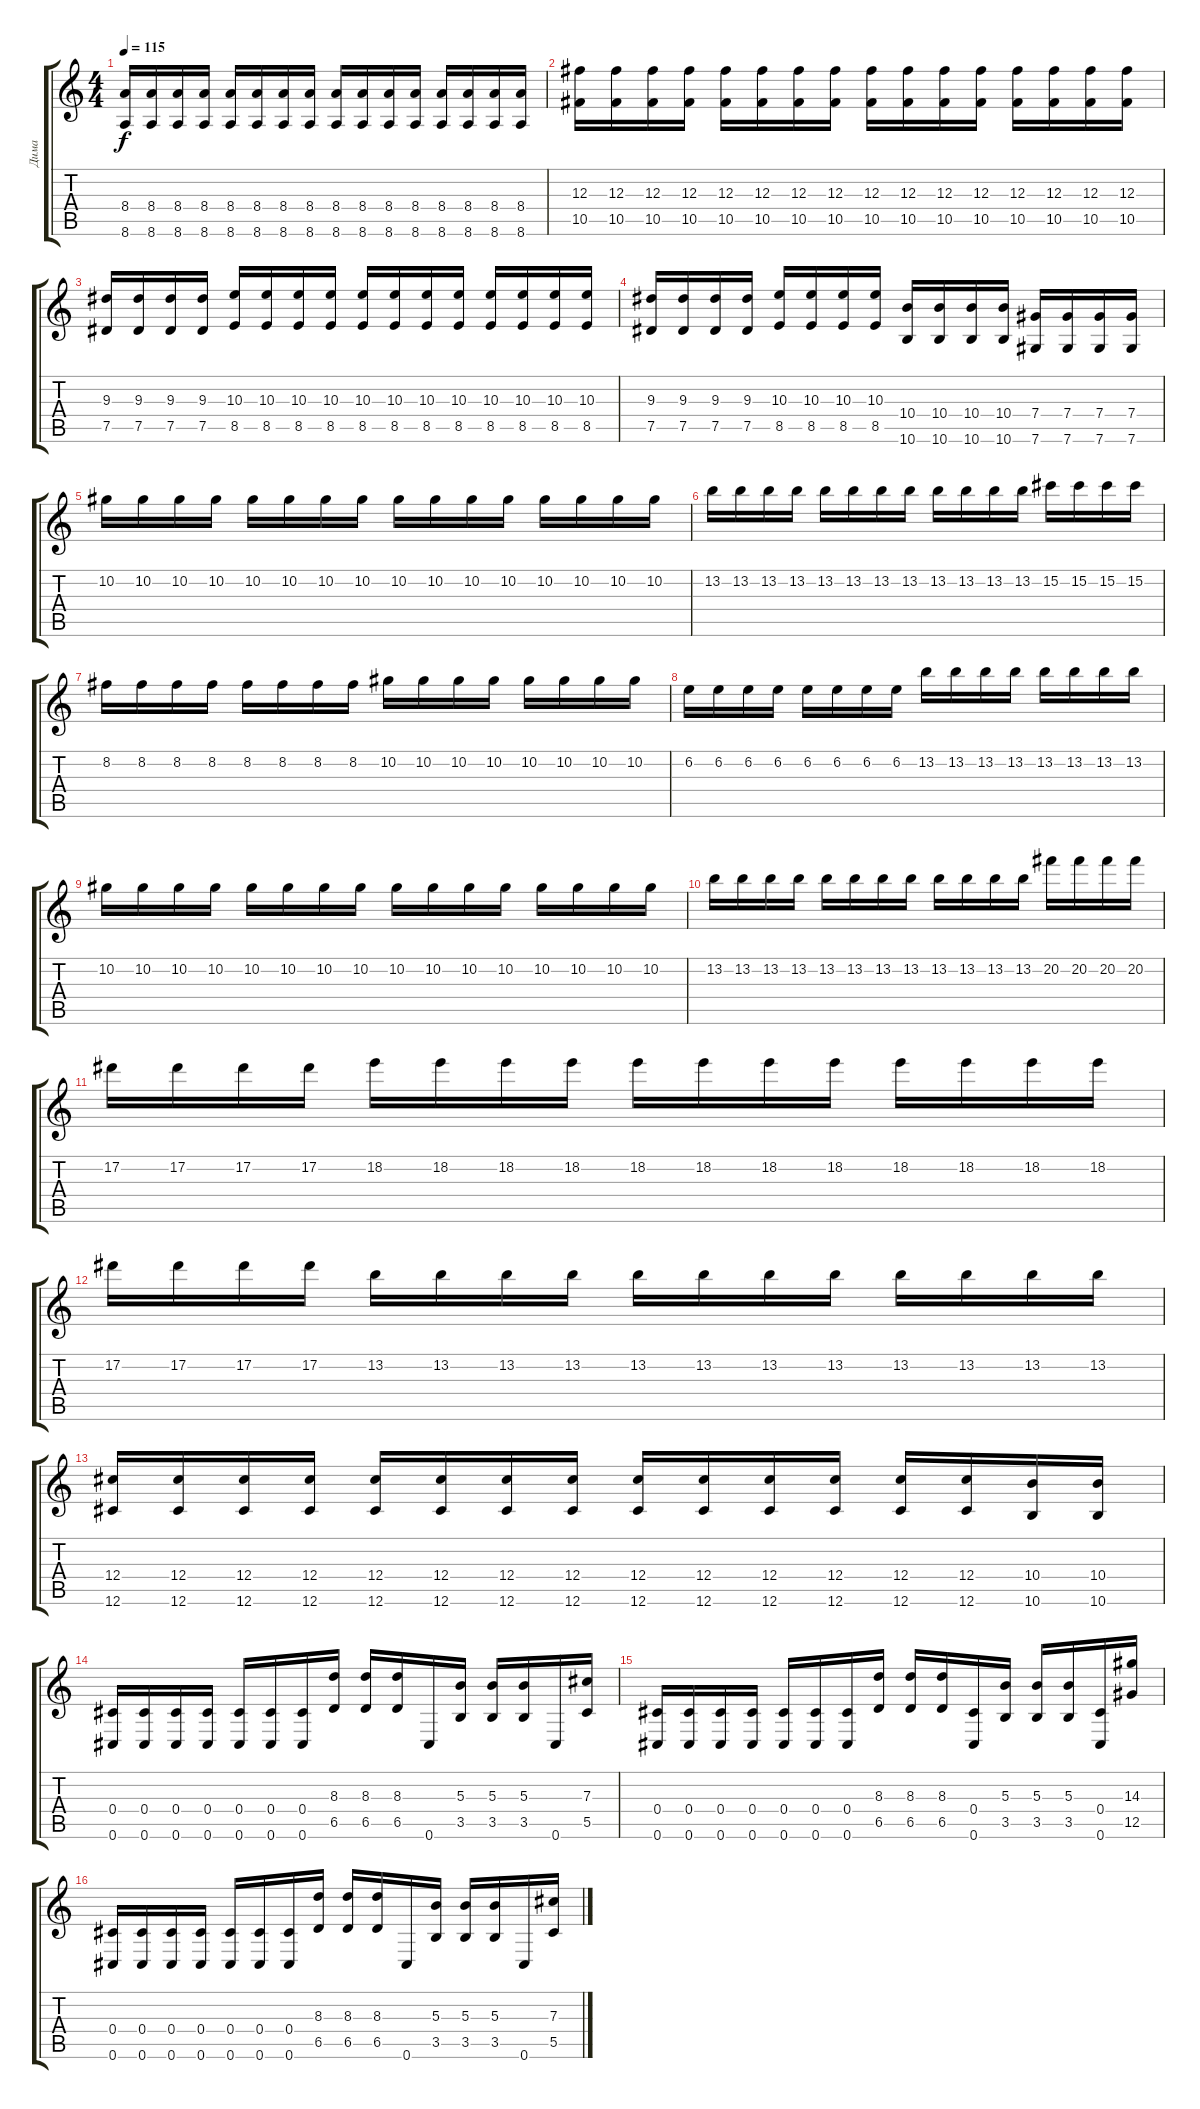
\track ("Дима" "Дима") {instrument distortionguitar}
\staff {score tabs}
\tuning (Eb4 Bb3 Gb3 Db3 Ab2 Db2) {hide}
\ts (4 4)
\tempo 115
\clef g2
\ks c
(8.4 8.6).16{dy f} (8.4 8.6).16 (8.4 8.6).16 (8.4 8.6).16 (8.4 8.6).16 (8.4 8.6).16 (8.4 8.6).16 (8.4 8.6).16 (8.4 8.6).16 (8.4 8.6).16 (8.4 8.6).16 (8.4 8.6).16 (8.4 8.6).16 (8.4 8.6).16 (8.4 8.6).16 (8.4 8.6).16 |
(12.3 10.5).16 (12.3 10.5).16 (12.3 10.5).16 (12.3 10.5).16 (12.3 10.5).16 (12.3 10.5).16 (12.3 10.5).16 (12.3 10.5).16 (12.3 10.5).16 (12.3 10.5).16 (12.3 10.5).16 (12.3 10.5).16 (12.3 10.5).16 (12.3 10.5).16 (12.3 10.5).16 (12.3 10.5).16 |
(9.3 7.5).16 (9.3 7.5).16 (9.3 7.5).16 (9.3 7.5).16 (10.3 8.5).16 (10.3 8.5).16 (10.3 8.5).16 (10.3 8.5).16 (10.3 8.5).16 (10.3 8.5).16 (10.3 8.5).16 (10.3 8.5).16 (10.3 8.5).16 (10.3 8.5).16 (10.3 8.5).16 (10.3 8.5).16 |
(9.3 7.5).16 (9.3 7.5).16 (9.3 7.5).16 (9.3 7.5).16 (10.3 8.5).16 (10.3 8.5).16 (10.3 8.5).16 (10.3 8.5).16 (10.4 10.6).16 (10.4 10.6).16 (10.4 10.6).16 (10.4 10.6).16 (7.4 7.6).16 (7.4 7.6).16 (7.4 7.6).16 (7.4 7.6).16 |
10.2.16 10.2.16 10.2.16 10.2.16 10.2.16 10.2.16 10.2.16 10.2.16 10.2.16 10.2.16 10.2.16 10.2.16 10.2.16 10.2.16 10.2.16 10.2.16 |
13.2.16 13.2.16 13.2.16 13.2.16 13.2.16 13.2.16 13.2.16 13.2.16 13.2.16 13.2.16 13.2.16 13.2.16 15.2.16 15.2.16 15.2.16 15.2.16 |
8.2.16 8.2.16 8.2.16 8.2.16 8.2.16 8.2.16 8.2.16 8.2.16 10.2.16 10.2.16 10.2.16 10.2.16 10.2.16 10.2.16 10.2.16 10.2.16 |
6.2.16 6.2.16 6.2.16 6.2.16 6.2.16 6.2.16 6.2.16 6.2.16 13.2.16 13.2.16 13.2.16 13.2.16 13.2.16 13.2.16 13.2.16 13.2.16 |
10.2.16 10.2.16 10.2.16 10.2.16 10.2.16 10.2.16 10.2.16 10.2.16 10.2.16 10.2.16 10.2.16 10.2.16 10.2.16 10.2.16 10.2.16 10.2.16 |
13.2.16 13.2.16 13.2.16 13.2.16 13.2.16 13.2.16 13.2.16 13.2.16 13.2.16 13.2.16 13.2.16 13.2.16 20.2.16 20.2.16 20.2.16 20.2.16 |
17.2.16 17.2.16 17.2.16 17.2.16 18.2.16 18.2.16 18.2.16 18.2.16 18.2.16 18.2.16 18.2.16 18.2.16 18.2.16 18.2.16 18.2.16 18.2.16 |
17.2.16 17.2.16 17.2.16 17.2.16 13.2.16 13.2.16 13.2.16 13.2.16 13.2.16 13.2.16 13.2.16 13.2.16 13.2.16 13.2.16 13.2.16 13.2.16 |
(12.4 12.6).16 (12.4 12.6).16 (12.4 12.6).16 (12.4 12.6).16 (12.4 12.6).16 (12.4 12.6).16 (12.4 12.6).16 (12.4 12.6).16 (12.4 12.6).16 (12.4 12.6).16 (12.4 12.6).16 (12.4 12.6).16 (12.4 12.6).16 (12.4 12.6).16 (10.4 10.6).16 (10.4 10.6).16 |
(0.4 0.6).16 (0.4 0.6).16 (0.4 0.6).16 (0.4 0.6).16 (0.4 0.6).16 (0.4 0.6).16 (0.4 0.6).16 (8.3 6.5).16 (8.3 6.5).16 (8.3 6.5).16 0.6.16 (5.3 3.5).16 (5.3 3.5).16 (5.3 3.5).16 0.6.16 (7.3 5.5).16 |
(0.4 0.6).16 (0.4 0.6).16 (0.4 0.6).16 (0.4 0.6).16 (0.4 0.6).16 (0.4 0.6).16 (0.4 0.6).16 (8.3 6.5).16 (8.3 6.5).16 (8.3 6.5).16 (0.4 0.6).16 (5.3 3.5).16 (5.3 3.5).16 (5.3 3.5).16 (0.4 0.6).16 (14.3 12.5).16 |
(0.4 0.6).16 (0.4 0.6).16 (0.4 0.6).16 (0.4 0.6).16 (0.4 0.6).16 (0.4 0.6).16 (0.4 0.6).16 (8.3 6.5).16 (8.3 6.5).16 (8.3 6.5).16 0.6.16 (5.3 3.5).16 (5.3 3.5).16 (5.3 3.5).16 0.6.16 (7.3 5.5).16
